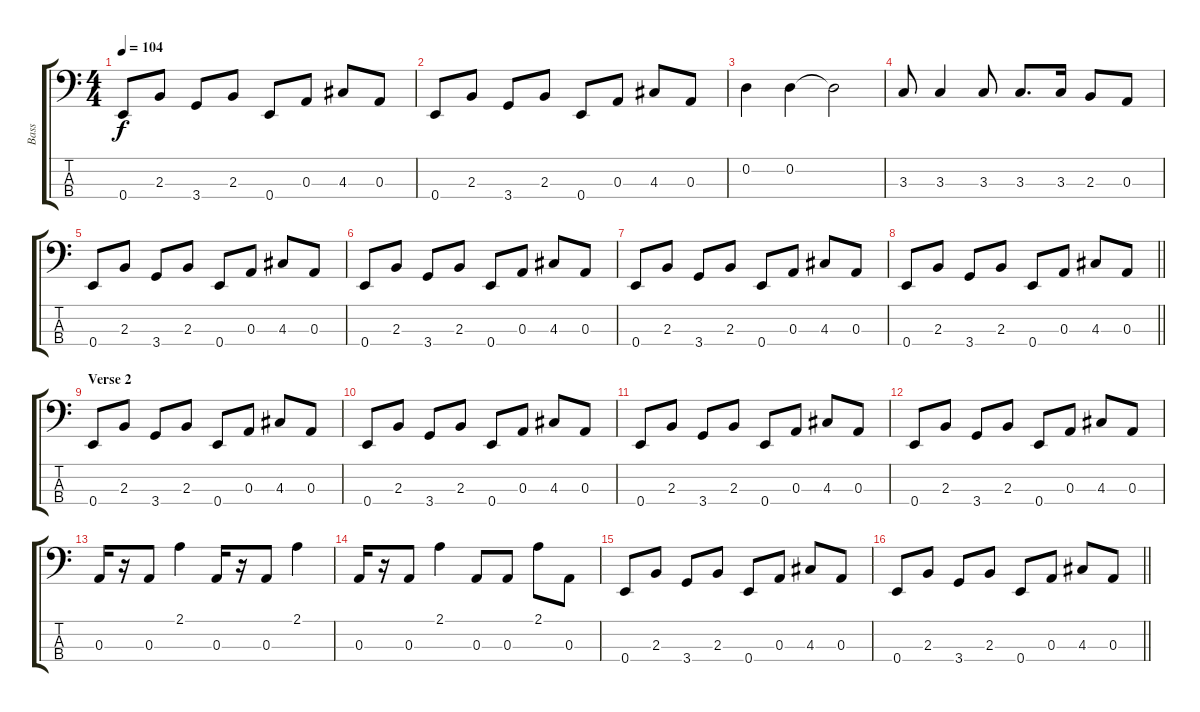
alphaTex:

\track ("Bass" "Bass") {instrument electricbassfinger}
\staff {score tabs}
\tuning (G2 D2 A1 E1) {hide}
\ts (4 4)
\tempo 104
\clef f4
\ks c
0.4.8{dy f} 2.3.8 3.4.8 2.3.8 0.4.8 0.3.8 4.3.8 0.3.8 |
0.4.8 2.3.8 3.4.8 2.3.8 0.4.8 0.3.8 4.3.8 0.3.8 |
0.2.4 0.2.4 0.2{t}.2 |
3.3.8 3.3.4 3.3.8 3.3.8{d} 3.3.16 2.3.8 0.3.8 |
0.4.8 2.3.8 3.4.8 2.3.8 0.4.8 0.3.8 4.3.8 0.3.8 |
0.4.8 2.3.8 3.4.8 2.3.8 0.4.8 0.3.8 4.3.8 0.3.8 |
0.4.8 2.3.8 3.4.8 2.3.8 0.4.8 0.3.8 4.3.8 0.3.8 |
\barLineRight lightlight
0.4.8 2.3.8 3.4.8 2.3.8 0.4.8 0.3.8 4.3.8 0.3.8 |
\section ("" "Verse 2")
0.4.8 2.3.8 3.4.8 2.3.8 0.4.8 0.3.8 4.3.8 0.3.8 |
0.4.8 2.3.8 3.4.8 2.3.8 0.4.8 0.3.8 4.3.8 0.3.8 |
0.4.8 2.3.8 3.4.8 2.3.8 0.4.8 0.3.8 4.3.8 0.3.8 |
0.4.8 2.3.8 3.4.8 2.3.8 0.4.8 0.3.8 4.3.8 0.3.8 |
0.3.16 r.16 0.3.8 2.1.4 0.3.16 r.16 0.3.8 2.1.4 |
0.3.16 r.16 0.3.8 2.1.4 0.3.8 0.3.8 2.1.8 0.3.8 |
0.4.8 2.3.8 3.4.8 2.3.8 0.4.8 0.3.8 4.3.8 0.3.8 |
\barLineRight lightlight
0.4.8 2.3.8 3.4.8 2.3.8 0.4.8 0.3.8 4.3.8 0.3.8
